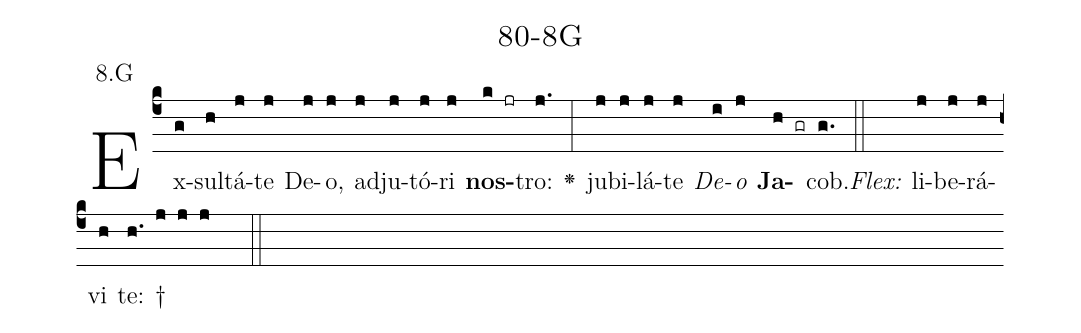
name: 80-8G;
annotation: 8.G;
%%
(c4)Ex(g)sul(h)tá(j)te(j) De(j)o,(j) ad(j)ju(j)tó(j)ri(j) <b>nos</b>(k jr)tro:(j.) <v>\greheightstar</v>(:) ju(j)bi(j)lá(j)te(j) <i>De</i>(i)<i>o</i>(j) <b>Ja</b>(h gr)cob.(g.) (::)
<i>Flex:</i>()  li(j)be(j)rá(j)vi(h) te: †(h. j j j  ::)

%E(j) u(j) o(i) u(j) a(h) e.(g.) (::)
